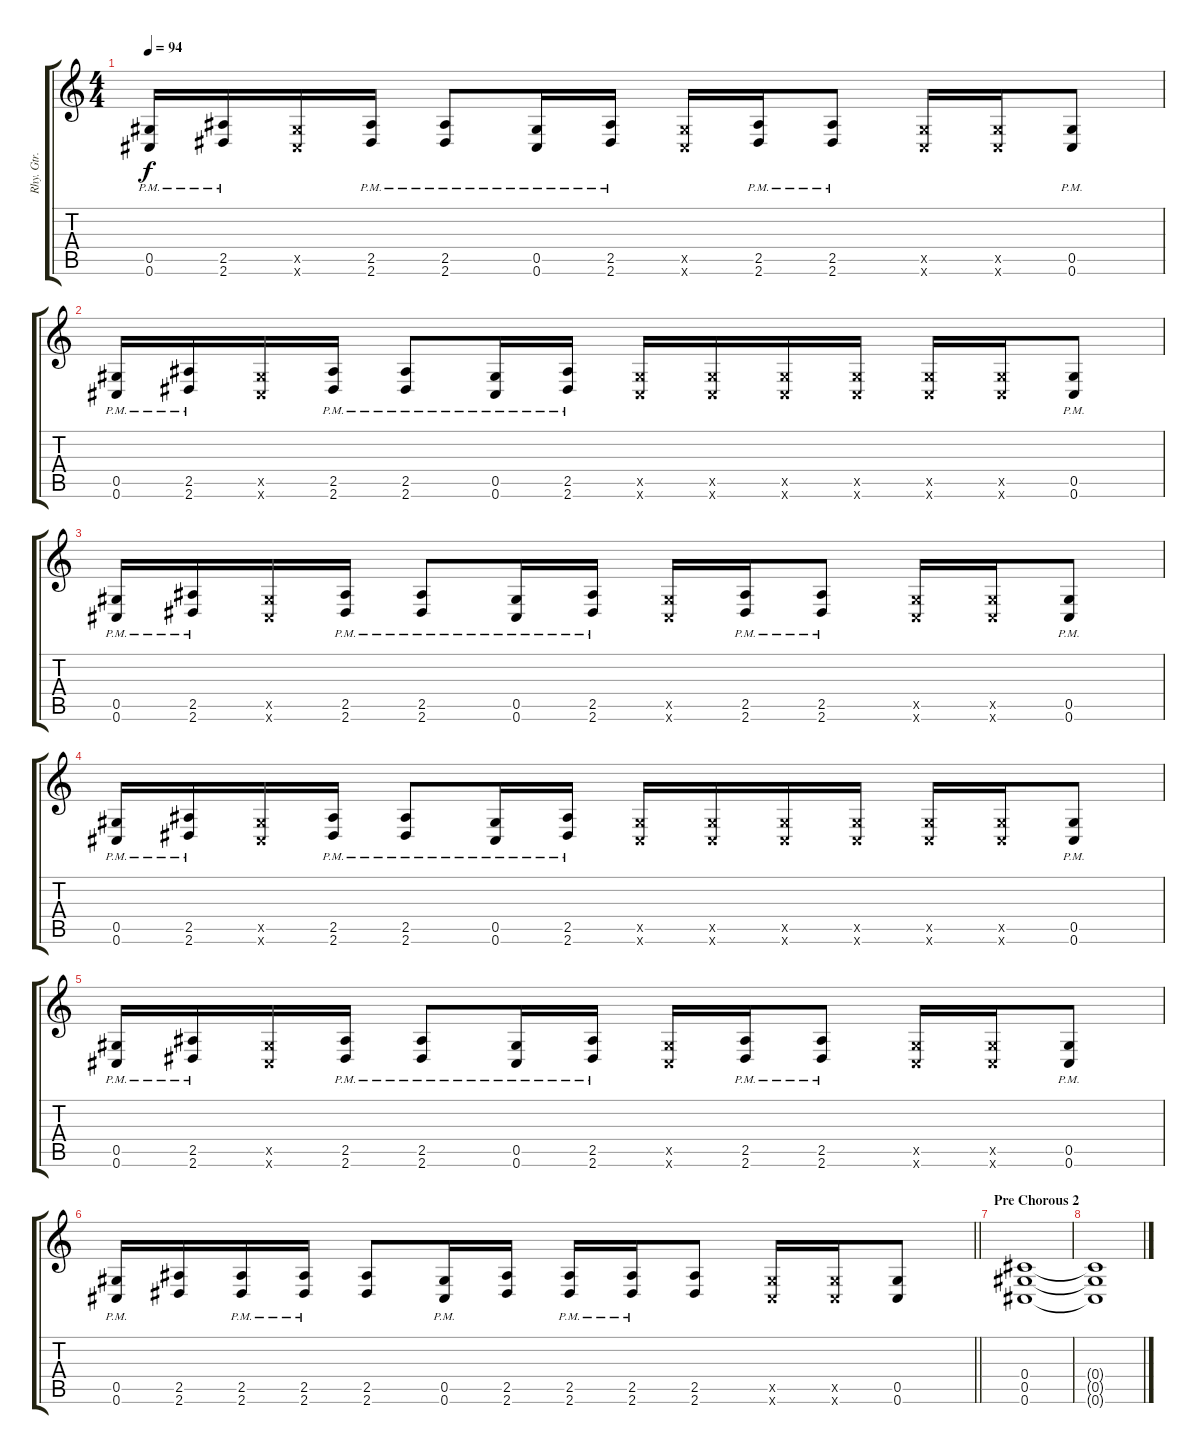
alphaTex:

\track ("Rhy. Gtr. 1" "Rhy. Gtr. ") {instrument distortionguitar}
\staff {score tabs}
\tuning (Eb4 Bb3 Gb3 Db3 Ab2 Db2) {hide}
\ts (4 4)
\tempo 94
\clef g2
\ks c
(0.5{pm} 0.6{pm}).16{dy f} (2.5{pm} 2.6{pm}).16 (0.5{x} 0.6{x}).16 (2.5{pm} 2.6{pm}).16 (2.5{pm} 2.6{pm}).8 (0.5{pm} 0.6{pm}).16 (2.5{pm} 2.6{pm}).16 (0.5{x} 0.6{x}).16 (2.5{pm} 2.6{pm}).16 (2.5{pm} 2.6{pm}).8 (0.5{x} 0.6{x}).16 (0.5{x} 0.6{x}).16 (0.5{pm} 0.6{pm}).8 |
(0.5{pm} 0.6{pm}).16 (2.5{pm} 2.6{pm}).16 (0.5{x} 0.6{x}).16 (2.5{pm} 2.6{pm}).16 (2.5{pm} 2.6{pm}).8 (0.5{pm} 0.6{pm}).16 (2.5{pm} 2.6{pm}).16 (0.5{x} 0.6{x}).16 (0.5{x} 0.6{x}).16 (0.5{x} 0.6{x}).16 (0.5{x} 0.6{x}).16 (0.5{x} 0.6{x}).16 (0.5{x} 0.6{x}).16 (0.5{pm} 0.6{pm}).8 |
(0.5{pm} 0.6{pm}).16 (2.5{pm} 2.6{pm}).16 (0.5{x} 0.6{x}).16 (2.5{pm} 2.6{pm}).16 (2.5{pm} 2.6{pm}).8 (0.5{pm} 0.6{pm}).16 (2.5{pm} 2.6{pm}).16 (0.5{x} 0.6{x}).16 (2.5{pm} 2.6{pm}).16 (2.5{pm} 2.6{pm}).8 (0.5{x} 0.6{x}).16 (0.5{x} 0.6{x}).16 (0.5{pm} 0.6{pm}).8 |
(0.5{pm} 0.6{pm}).16 (2.5{pm} 2.6{pm}).16 (0.5{x} 0.6{x}).16 (2.5{pm} 2.6{pm}).16 (2.5{pm} 2.6{pm}).8 (0.5{pm} 0.6{pm}).16 (2.5{pm} 2.6{pm}).16 (0.5{x} 0.6{x}).16 (0.5{x} 0.6{x}).16 (0.5{x} 0.6{x}).16 (0.5{x} 0.6{x}).16 (0.5{x} 0.6{x}).16 (0.5{x} 0.6{x}).16 (0.5{pm} 0.6{pm}).8 |
(0.5{pm} 0.6{pm}).16 (2.5{pm} 2.6{pm}).16 (0.5{x} 0.6{x}).16 (2.5{pm} 2.6{pm}).16 (2.5{pm} 2.6{pm}).8 (0.5{pm} 0.6{pm}).16 (2.5{pm} 2.6{pm}).16 (0.5{x} 0.6{x}).16 (2.5{pm} 2.6{pm}).16 (2.5{pm} 2.6{pm}).8 (0.5{x} 0.6{x}).16 (0.5{x} 0.6{x}).16 (0.5{pm} 0.6{pm}).8 |
\barLineRight lightlight
(0.5{pm} 0.6{pm}).16 (2.5 2.6).16 (2.5{pm} 2.6{pm}).16 (2.5{pm} 2.6{pm}).16 (2.5 2.6).8 (0.5{pm} 0.6{pm}).16 (2.5 2.6).16 (2.5{pm} 2.6{pm}).16 (2.5{pm} 2.6{pm}).16 (2.5 2.6).8 (0.5{x} 0.6{x}).16 (0.5{x} 0.6{x}).16 (0.5 0.6).8 |
\section ("" "Pre Chorous 2")
(0.4 0.5 0.6).1 |
(0.4{t} 0.5{t} 0.6{t}).1
